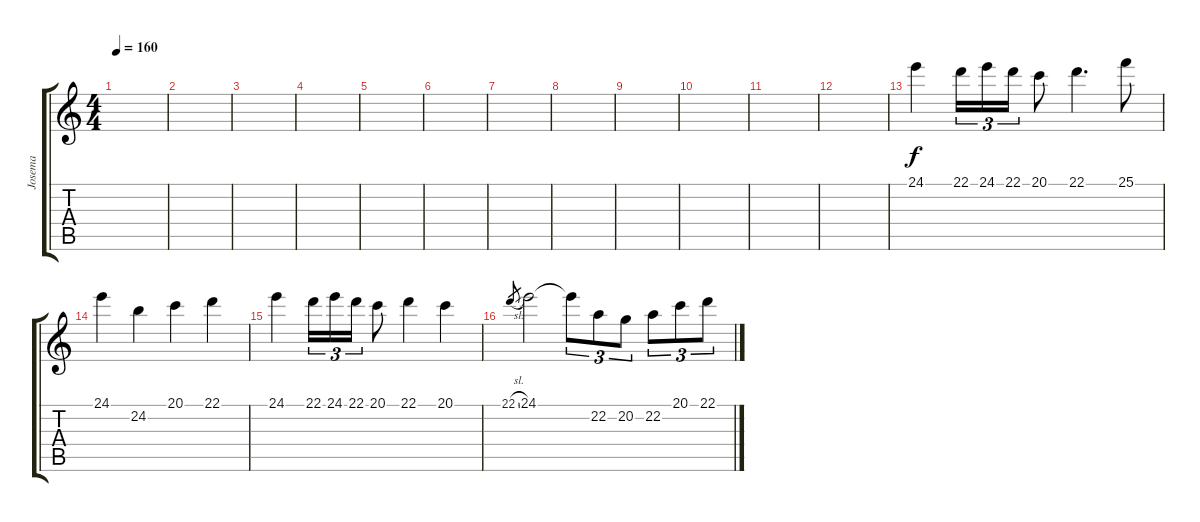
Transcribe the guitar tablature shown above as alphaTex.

\track ("Josema" "Josema") {instrument flute}
\staff {score tabs}
\tuning (E4 B3 G3 D3 A2 E2) {hide}
\ts (4 4)
\tempo 160
\clef g2
\ks c
|
|
|
|
|
|
|
|
|
|
|
|
24.1.4 22.1.16{tu (3 2)} 24.1.16{tu (3 2)} 22.1.16{tu (3 2)} 20.1.8 22.1.4{d} 25.1.8 |
24.1.4 24.2.4 20.1.4 22.1.4 |
24.1.4 22.1.16{tu (3 2)} 24.1.16{tu (3 2)} 22.1.16{tu (3 2)} 20.1.8 22.1.4 20.1.4 |
22.1{sl}.8{gr} 24.1.2 24.1{t}.8{tu (3 2)} 22.2.8{tu (3 2)} 20.2.8{tu (3 2)} 22.2.8{tu (3 2)} 20.1.8{tu (3 2)} 22.1.8{tu (3 2)}
